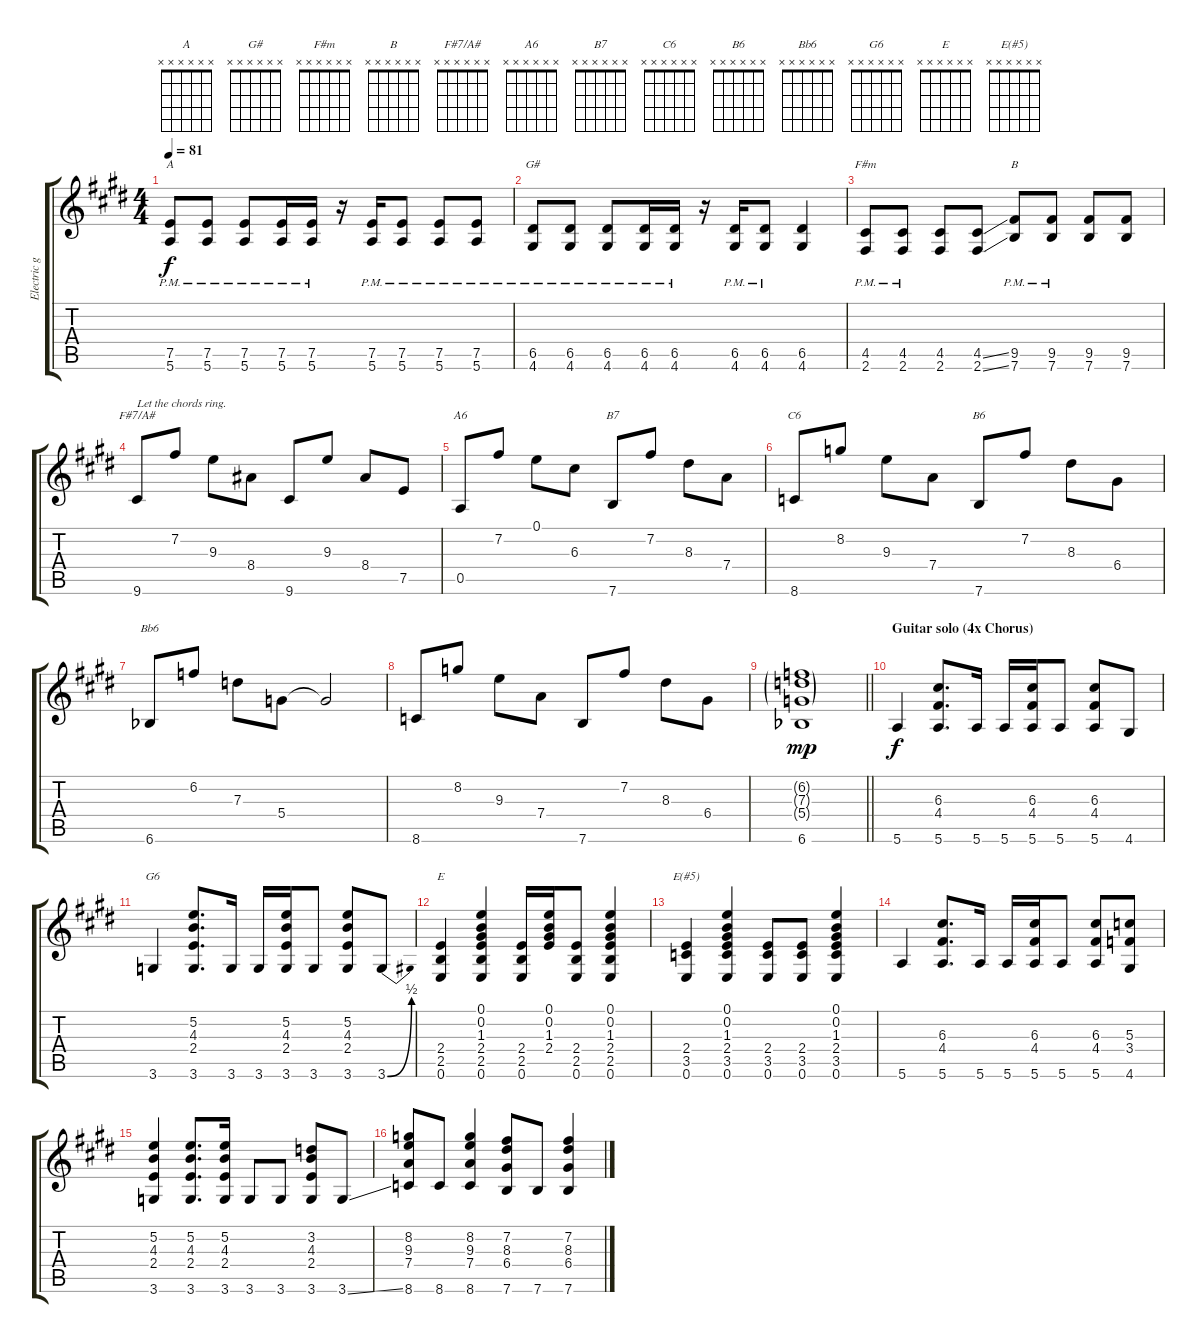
\track ("Electric guitar: main" "Electric g") {instrument electricguitarjazz}
\staff {score tabs}
\tuning (E4 B3 G3 D3 A2 E2) {hide}
\chord ("A" x x x x x x)
\chord ("G#" x x x x x x)
\chord ("F#m" x x x x x x)
\chord ("B" x x x x x x)
\chord ("F#7/A#" x x x x x x)
\chord ("A6" x x x x x x)
\chord ("B7" x x x x x x)
\chord ("C6" x x x x x x)
\chord ("B6" x x x x x x)
\chord ("Bb6" x x x x x x)
\chord ("G6" x x x x x x)
\chord ("E" x x x x x x)
\chord ("E(#5)" x x x x x x)
\ts (4 4)
\tempo 81
\clef g2
\ks e
(7.5{pm} 5.6{pm}).8{ch "A" dy f} (7.5{pm} 5.6{pm}).8 (7.5{pm} 5.6{pm}).8 (7.5{pm} 5.6{pm}).16 (7.5{pm} 5.6{pm}).16 r.16 (7.5{pm} 5.6{pm}).16 (7.5{pm} 5.6{pm}).8 (7.5{pm} 5.6{pm}).8 (7.5{pm} 5.6{pm}).8 |
(6.5{pm} 4.6{pm}).8{ch "G#"} (6.5{pm} 4.6{pm}).8 (6.5{pm} 4.6{pm}).8 (6.5{pm} 4.6{pm}).16 (6.5{pm} 4.6{pm}).16 r.16 (6.5{pm} 4.6{pm}).16 (6.5{pm} 4.6{pm}).8 (6.5 4.6).4 |
(4.5{pm} 2.6{pm}).8{ch "F#m"} (4.5{pm} 2.6{pm}).8 (4.5 2.6).8 (4.5{ss} 2.6{ss}).8 (9.5{pm} 7.6{pm}).8{ch "B"} (9.5{pm} 7.6{pm}).8 (9.5 7.6).8 (9.5 7.6).8 |
9.6.8{ch "F#7/A#" txt "Let the chords ring."} 7.2.8 9.3.8 8.4.8 9.6.8 9.3.8 8.4.8 7.5.8 |
0.5.8{ch "A6"} 7.2.8 0.1.8 6.3.8 7.6.8{ch "B7"} 7.2.8 8.3.8 7.4.8 |
8.6.8{ch "C6"} 8.2.8 9.3.8 7.4.8 7.6.8{ch "B6"} 7.2.8 8.3.8 6.4.8 |
6.6{acc b}.8{ch "Bb6"} 6.2.8 7.3.8 5.4.8 5.4{t}.2 |
8.6.8 8.2.8 9.3.8 7.4.8 7.6.8 7.2.8 8.3.8 6.4.8 |
\barLineRight lightlight
(6.2{g} 7.3{g} 5.4{g} 6.6{acc b}).1{dy mp} |
\section ("" "Guitar solo (4x Chorus)")
5.6.4{dy f} (6.3 4.4 5.6).8{d} 5.6.16 5.6.16 (6.3 4.4 5.6).16 5.6.8 (6.3 4.4 5.6).8 4.6.8 |
3.6.4{ch "G6"} (5.2 4.3 2.4 3.6).8{d} 3.6.16 3.6.16 (5.2 4.3 2.4 3.6).16 3.6.8 (5.2 4.3 2.4 3.6).8 3.6{be (bend 0 0 60 2)}.8 |
(2.4 2.5 0.6).4{ch "E"} (0.1 0.2 1.3 2.4 2.5 0.6).4 (2.4 2.5 0.6).16 (0.1 0.2 1.3 2.4).16 (2.4 2.5 0.6).8 (0.1 0.2 1.3 2.4 2.5 0.6).4 |
(2.4 3.5 0.6).4{ch "E(#5)"} (0.1 0.2 1.3 2.4 3.5 0.6).4 (2.4 3.5 0.6).8 (2.4 3.5 0.6).8 (0.1 0.2 1.3 2.4 3.5 0.6).4 |
5.6.4 (6.3 4.4 5.6).8{d} 5.6.16 5.6.16 (6.3 4.4 5.6).16 5.6.8 (6.3 4.4 5.6).8 (5.3 3.4 4.6).8 |
(5.2 4.3 2.4 3.6).4 (5.2 4.3 2.4 3.6).8{d} (5.2 4.3 2.4 3.6).16 3.6.8 3.6.8 (3.2 4.3 2.4 3.6).8 3.6{ss}.8 |
(8.2 9.3 7.4 8.6).8 8.6.8 (8.2 9.3 7.4 8.6).4 (7.2 8.3 6.4 7.6).8 7.6.8 (7.2 8.3 6.4 7.6).4
